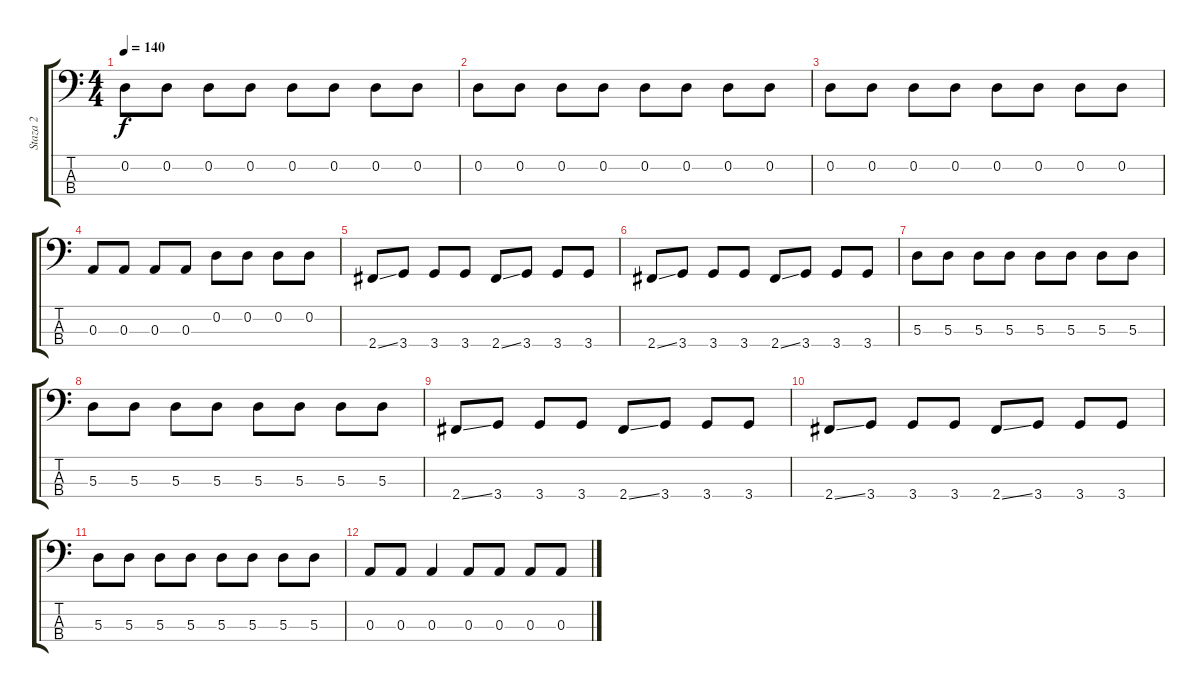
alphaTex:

\track ("Staza 2" "Staza 2") {instrument electricbassfinger}
\staff {score tabs}
\tuning (G2 D2 A1 E1) {hide}
\ts (4 4)
\tempo 140
\clef f4
\ks c
0.2.8{dy f} 0.2.8 0.2.8 0.2.8 0.2.8 0.2.8 0.2.8 0.2.8 |
0.2.8 0.2.8 0.2.8 0.2.8 0.2.8 0.2.8 0.2.8 0.2.8 |
0.2.8 0.2.8 0.2.8 0.2.8 0.2.8 0.2.8 0.2.8 0.2.8 |
0.3.8 0.3.8 0.3.8 0.3.8 0.2.8 0.2.8 0.2.8 0.2.8 |
2.4{ss}.8 3.4.8 3.4.8 3.4.8 2.4{ss}.8 3.4.8 3.4.8 3.4.8 |
2.4{ss}.8 3.4.8 3.4.8 3.4.8 2.4{ss}.8 3.4.8 3.4.8 3.4.8 |
5.3.8 5.3.8 5.3.8 5.3.8 5.3.8 5.3.8 5.3.8 5.3.8 |
5.3.8 5.3.8 5.3.8 5.3.8 5.3.8 5.3.8 5.3.8 5.3.8 |
2.4{ss}.8 3.4.8 3.4.8 3.4.8 2.4{ss}.8 3.4.8 3.4.8 3.4.8 |
2.4{ss}.8 3.4.8 3.4.8 3.4.8 2.4{ss}.8 3.4.8 3.4.8 3.4.8 |
5.3.8 5.3.8 5.3.8 5.3.8 5.3.8 5.3.8 5.3.8 5.3.8 |
0.3.8 0.3.8 0.3.4 0.3.8 0.3.8 0.3.8 0.3.8
